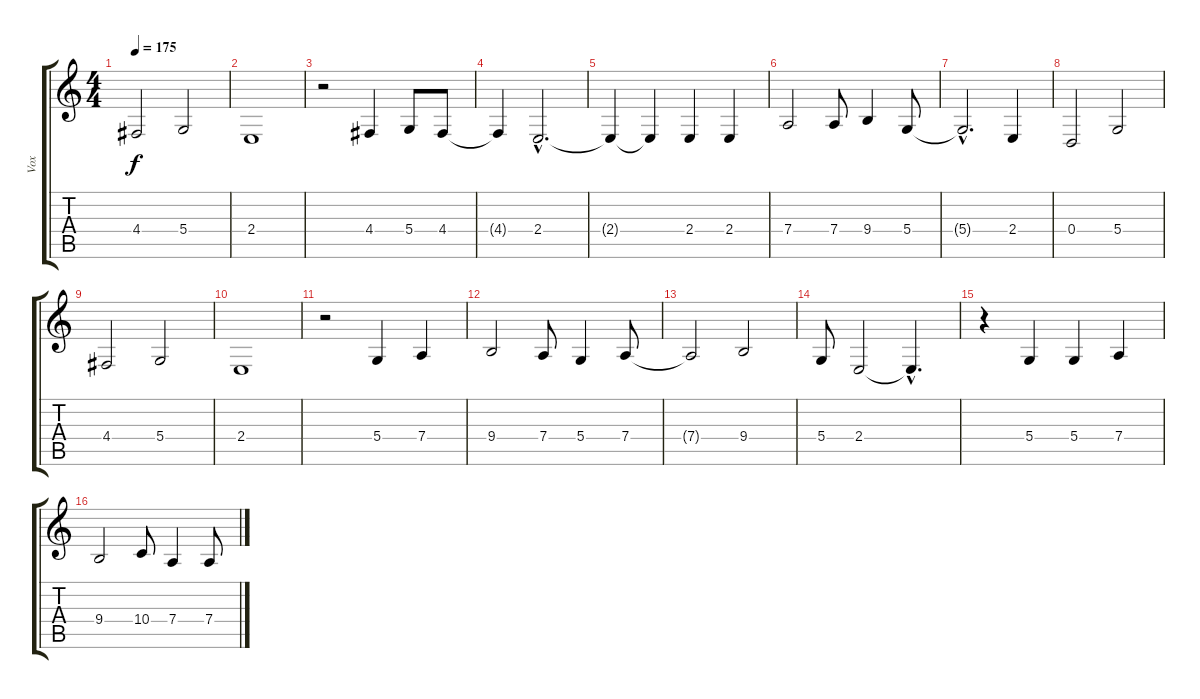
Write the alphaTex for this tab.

\track ("Vox" "Vox") {instrument flute}
\staff {score tabs}
\tuning (E4 B3 G3 D3 A2 E2) {hide}
\ts (4 4)
\tempo 175
\clef g2
\ks c
4.4.2{dy f} 5.4.2 |
2.4.1 |
r.2 4.4.4 5.4.8 4.4.8 |
4.4{t}.4 2.4{hac}.2{d} |
2.4{t}.4 2.4{t}.4 2.4.4 2.4.4 |
7.4.2 7.4.8 9.4.4 5.4.8 |
5.4{hac t}.2{d} 2.4.4 |
0.4.2 5.4.2 |
4.4.2 5.4.2 |
2.4.1 |
r.2 5.4.4 7.4.4 |
9.4.2 7.4.8 5.4.4 7.4.8 |
7.4{t}.2 9.4.2 |
5.4.8 2.4.2 2.4{hac t}.4{d} |
r.4 5.4.4 5.4.4 7.4.4 |
9.4.2 10.4.8 7.4.4 7.4.8
